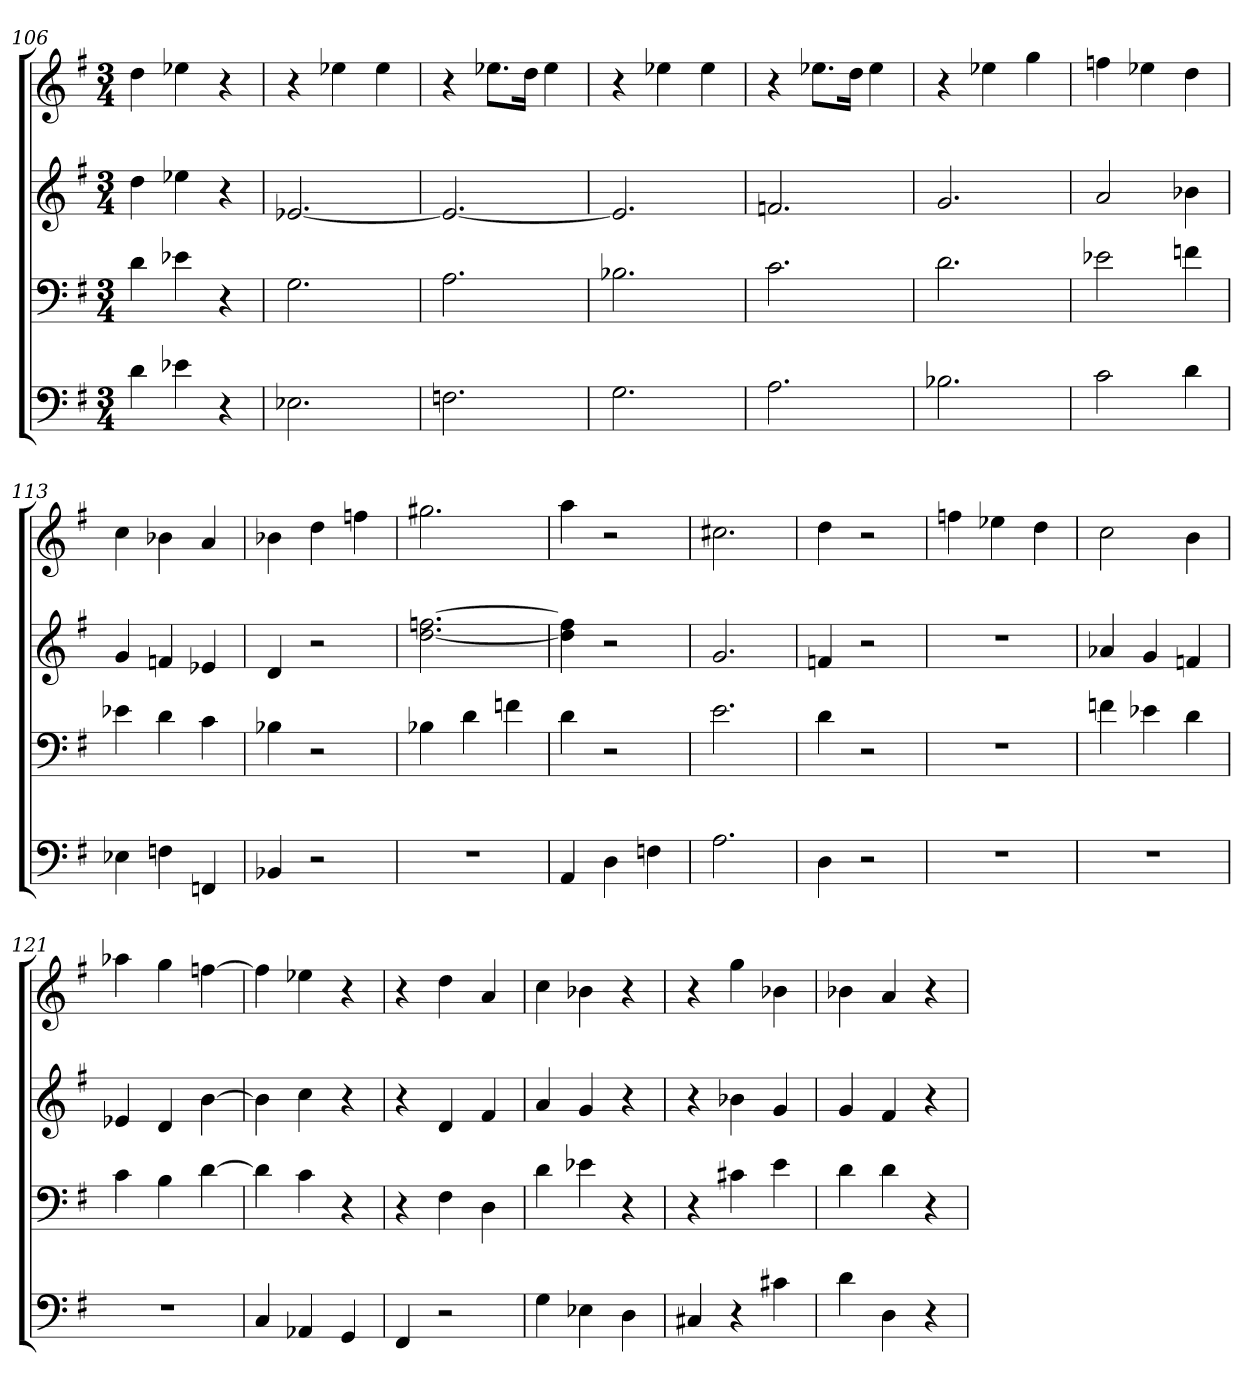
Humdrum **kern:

**kern	**kern	**kern	**kern
*part4	*part3	*part2	*part1
*staff4	*staff3	*staff2	*staff1
*k[f#]	*k[f#]	*k[f#]	*k[f#]
*G:	*G:	*G:	*G:
*M3/4	*M3/4	*M3/4	*M3/4
=106	=106	=106	=106
4d	4d	4dd	4dd
4e-X	4e-X	4ee-X	4ee-X
4r	4r	4r	4r
=107	=107	=107	=107
2.E-X	2.G	[2.e-X	4r
.	.	.	4ee-X
.	.	.	4ee-
=108	=108	=108	=108
2.Fn	2.A	2.e-_	4r
.	.	.	8.ee-XL
.	.	.	16ddJk
.	.	.	4ee-
=109	=109	=109	=109
2.G	2.B-X	2.e-]	4r
.	.	.	4ee-X
.	.	.	4ee-
=110	=110	=110	=110
2.A	2.c	2.fn	4r
.	.	.	8.ee-XL
.	.	.	16ddJk
.	.	.	4ee-
=111	=111	=111	=111
2.B-X	2.d	2.g	4r
.	.	.	4ee-X
.	.	.	4gg
=112	=112	=112	=112
2c	2e-X	2a	4ffn
.	.	.	4ee-X
4d	4fn	4b-X	4dd
=113	=113	=113	=113
4E-X	4e-X	4g	4cc
4Fn	4d	4fn	4b-X
4FFn	4c	4e-X	4a
=114	=114	=114	=114
4BB-X	4B-X	4d	4b-X
2r	2r	2r	4dd
.	.	.	4ffn
=115	=115	=115	=115
2.r	4B-X	[2.dd [2.ffn	2.gg#X
.	4d	.	.
.	4fn	.	.
=116	=116	=116	=116
4AA	4d	4dd] 4ff]	4aa
4D	2r	2r	2r
4Fn	.	.	.
=117	=117	=117	=117
2.A	2.e	2.g	2.cc#X
=118	=118	=118	=118
4D	4d	4fn	4dd
2r	2r	2r	2r
=119	=119	=119	=119
2.r	2.r	2.r	4ffn
.	.	.	4ee-X
.	.	.	4dd
=120	=120	=120	=120
2.r	4fn	4a-X	2cc
.	4e-X	4g	.
.	4d	4fn	4b
=121	=121	=121	=121
2.r	4c	4e-X	4aa-X
.	4B	4d	4gg
.	[4d	[4b	[4ffn
=122	=122	=122	=122
4C	4d]	4b]	4ff]
4AA-X	4c	4cc	4ee-X
4GG	4r	4r	4r
=123	=123	=123	=123
4FF#	4r	4r	4r
2r	4F#	4d	4dd
.	4D	4f#	4a
=124	=124	=124	=124
4G	4d	4a	4cc
4E-X	4e-X	4g	4b-X
4D	4r	4r	4r
=125	=125	=125	=125
4C#X	4r	4r	4r
4r	4c#X	4b-X	4gg
4c#X	4e	4g	4b-X
=126	=126	=126	=126
4d	4d	4g	4b-X
4D	4d	4f#	4a
4r	4r	4r	4r
=	=	=	=
*-	*-	*-	*-
